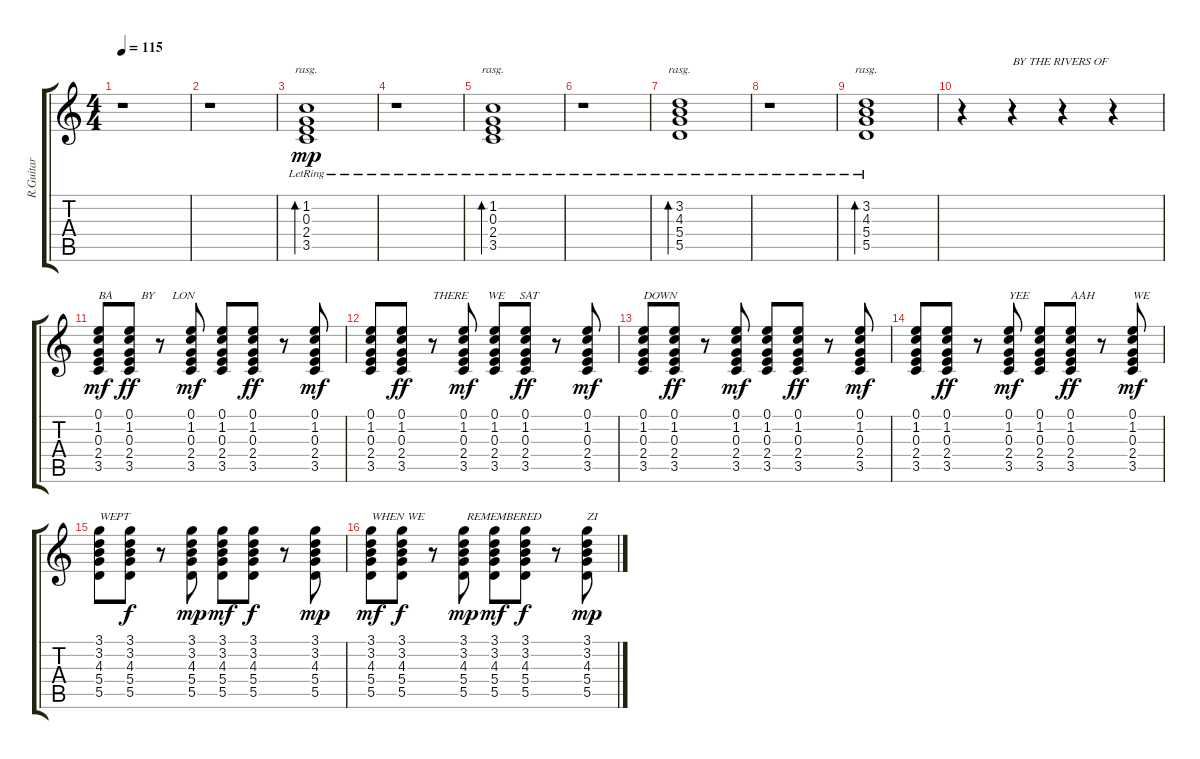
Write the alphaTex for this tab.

\track ("R.Guitar" "R.Guitar") {instrument electricguitarjazz}
\staff {score tabs}
\tuning (E4 B3 G3 D3 A2 E2) {hide}
\ts (4 4)
\tempo 115
\clef g2
\ks c
r.1{dy mp instrument electricguitarjazz} |
r.1 |
(1.2{lr} 0.3{lr} 2.4{lr} 3.5{lr}).1{bd 480 rasg ii} |
r.1 |
(1.2{lr} 0.3{lr} 2.4{lr} 3.5{lr}).1{bd 480 rasg ii} |
r.1 |
(3.2{lr} 4.3{lr} 5.4{lr} 5.5{lr}).1{bd 480 rasg ii} |
r.1 |
(3.2{lr} 4.3{lr} 5.4{lr} 5.5{lr}).1{bd 480 rasg ii} |
r.4 r.4{txt "BY THE RIVERS OF"} r.4 r.4 |
(0.1 1.2 0.3 2.4 3.5).8{txt "BA" dy mf} (0.1 1.2 0.3 2.4 3.5).8{txt "    BY" dy ff} r.8{txt "    LON"} (0.1 1.2 0.3 2.4 3.5).8{dy mf} (0.1 1.2 0.3 2.4 3.5).8 (0.1 1.2 0.3 2.4 3.5).8{dy ff} r.8 (0.1 1.2 0.3 2.4 3.5).8{dy mf} |
(0.1 1.2 0.3 2.4 3.5).8 (0.1 1.2 0.3 2.4 3.5).8{dy ff} r.8{txt "THERE"} (0.1 1.2 0.3 2.4 3.5).8{txt "        WE     SAT" dy mf} (0.1 1.2 0.3 2.4 3.5).8 (0.1 1.2 0.3 2.4 3.5).8{dy ff} r.8 (0.1 1.2 0.3 2.4 3.5).8{dy mf} |
(0.1 1.2 0.3 2.4 3.5).8{txt "DOWN"} (0.1 1.2 0.3 2.4 3.5).8{dy ff} r.8 (0.1 1.2 0.3 2.4 3.5).8{dy mf} (0.1 1.2 0.3 2.4 3.5).8 (0.1 1.2 0.3 2.4 3.5).8{dy ff} r.8 (0.1 1.2 0.3 2.4 3.5).8{dy mf} |
(0.1 1.2 0.3 2.4 3.5).8 (0.1 1.2 0.3 2.4 3.5).8{dy ff} r.8 (0.1 1.2 0.3 2.4 3.5).8{txt "YEE" dy mf} (0.1 1.2 0.3 2.4 3.5).8 (0.1 1.2 0.3 2.4 3.5).8{txt "AAH" dy ff} r.8 (0.1 1.2 0.3 2.4 3.5).8{txt "WE" dy mf} |
(3.1 3.2 4.3 5.4 5.5).8{txt "WEPT"} (3.1 3.2 4.3 5.4 5.5).8{dy f} r.8 (3.1 3.2 4.3 5.4 5.5).8{dy mp} (3.1 3.2 4.3 5.4 5.5).8{dy mf} (3.1 3.2 4.3 5.4 5.5).8{dy f} r.8 (3.1 3.2 4.3 5.4 5.5).8{dy mp} |
(3.1 3.2 4.3 5.4 5.5).8{txt "WHEN WE" dy mf} (3.1 3.2 4.3 5.4 5.5).8{dy f} r.8 (3.1 3.2 4.3 5.4 5.5).8{txt " REMEMBERED" dy mp} (3.1 3.2 4.3 5.4 5.5).8{dy mf} (3.1 3.2 4.3 5.4 5.5).8{dy f} r.8 (3.1 3.2 4.3 5.4 5.5).8{txt "ZI" dy mp}
